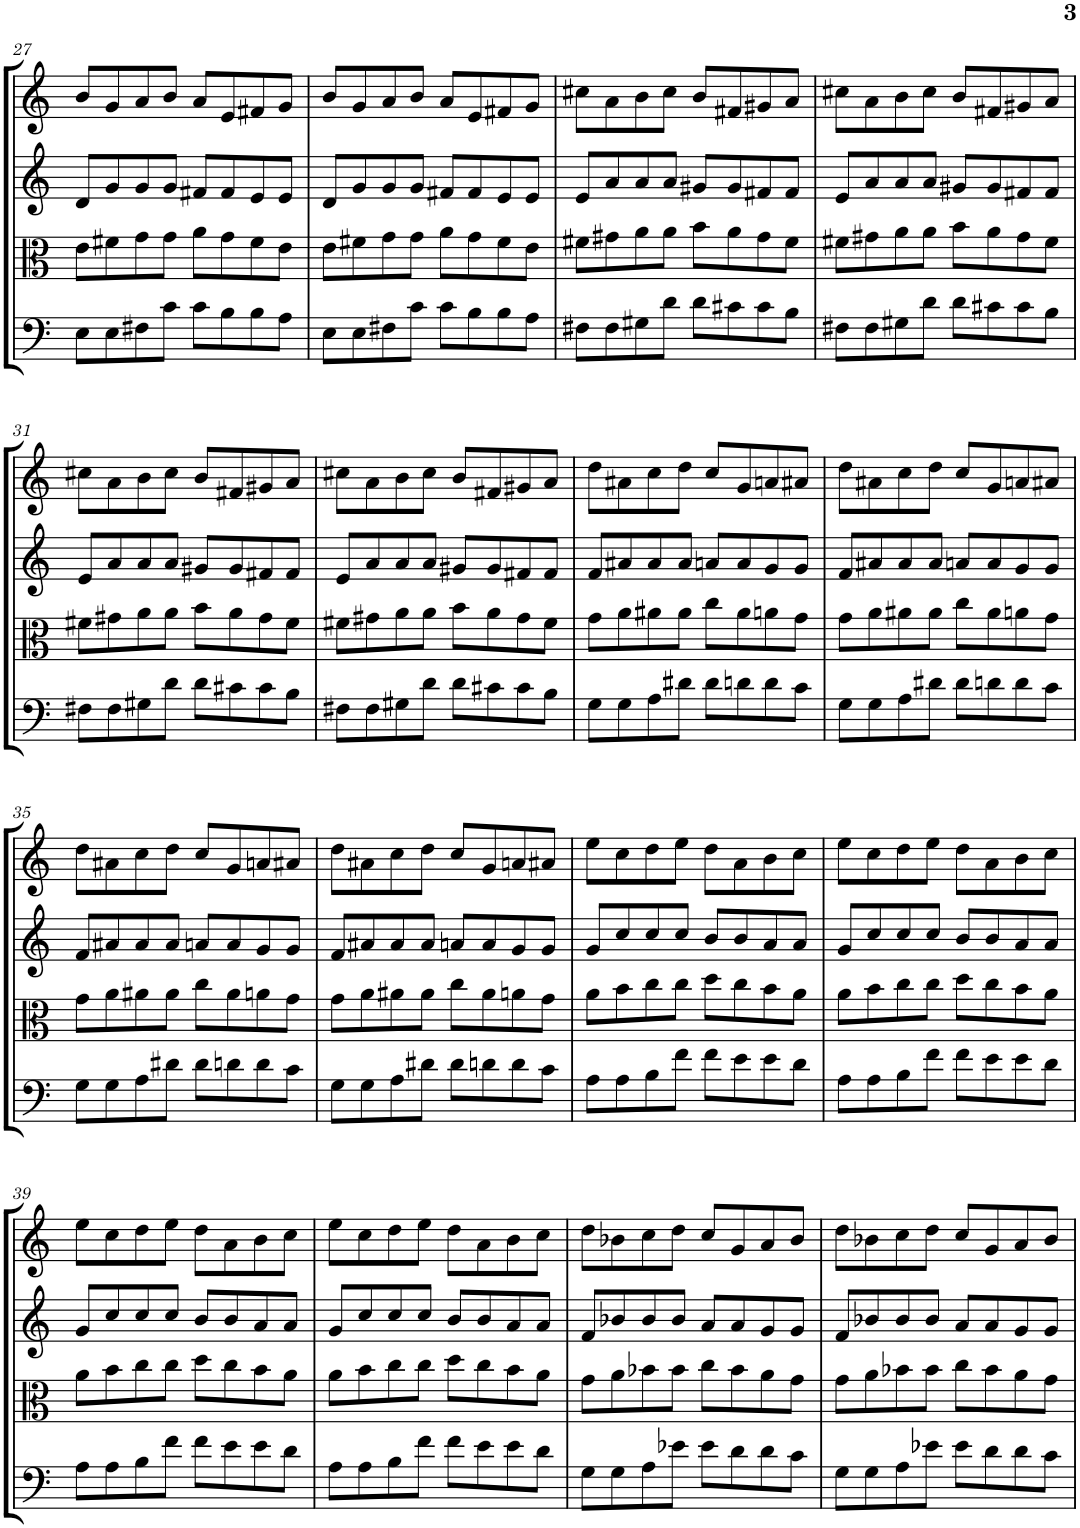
**kern	**kern	**kern	**kern
*part4	*part3	*part2	*part1
*staff4	*staff3	*staff2	*staff1
*I"Violoncello	*I"Viola	*I"Violin II	*I"Violin I
*I'Vc	*I'Vla	*I'Vln	*I'Vln
!!LO:PB:g=z
*clefF4	*clefC3	*clefG2	*clefG2
*k[]	*k[]	*k[]	*k[]
*M4/4	*M4/4	*M4/4	*M4/4
=27	=27	=27	=27
8E\L	8e\L	8d/L	8b/L
8E\	8f#X\	8g/	8g/
8F#X\	8g\	8g/	8a/
8c\J	8g\J	8g/J	8b/J
8c\L	8a\L	8f#X/L	8a/L
8B\	8g\	8f#/	8e/
8B\	8f#\	8e/	8f#X/
8A\J	8e\J	8e/J	8g/J
=28	=28	=28	=28
8E\L	8e\L	8d/L	8b/L
8E\	8f#X\	8g/	8g/
8F#X\	8g\	8g/	8a/
8c\J	8g\J	8g/J	8b/J
8c\L	8a\L	8f#X/L	8a/L
8B\	8g\	8f#/	8e/
8B\	8f#\	8e/	8f#X/
8A\J	8e\J	8e/J	8g/J
=29	=29	=29	=29
8F#X\L	8f#X\L	8e/L	8cc#X\L
8F#\	8g#X\	8a/	8a\
8G#X\	8a\	8a/	8b\
8d\J	8a\J	8a/J	8cc#\J
8d\L	8b\L	8g#X/L	8b/L
8c#X\	8a\	8g#/	8f#X/
8c#\	8g#\	8f#X/	8g#X/
8B\J	8f#\J	8f#/J	8a/J
=30	=30	=30	=30
8F#X\L	8f#X\L	8e/L	8cc#X\L
8F#\	8g#X\	8a/	8a\
8G#X\	8a\	8a/	8b\
8d\J	8a\J	8a/J	8cc#\J
8d\L	8b\L	8g#X/L	8b/L
8c#X\	8a\	8g#/	8f#X/
8c#\	8g#\	8f#X/	8g#X/
8B\J	8f#\J	8f#/J	8a/J
!!LO:LB:g=z
=31	=31	=31	=31
8F#X\L	8f#X\L	8e/L	8cc#X\L
8F#\	8g#X\	8a/	8a\
8G#X\	8a\	8a/	8b\
8d\J	8a\J	8a/J	8cc#\J
8d\L	8b\L	8g#X/L	8b/L
8c#X\	8a\	8g#/	8f#X/
8c#\	8g#\	8f#X/	8g#X/
8B\J	8f#\J	8f#/J	8a/J
=32	=32	=32	=32
8F#X\L	8f#X\L	8e/L	8cc#X\L
8F#\	8g#X\	8a/	8a\
8G#X\	8a\	8a/	8b\
8d\J	8a\J	8a/J	8cc#\J
8d\L	8b\L	8g#X/L	8b/L
8c#X\	8a\	8g#/	8f#X/
8c#\	8g#\	8f#X/	8g#X/
8B\J	8f#\J	8f#/J	8a/J
=33	=33	=33	=33
8G\L	8g\L	8f/L	8dd\L
8G\	8a\	8a#X/	8a#X\
8A\	8a#X\	8a#/	8cc\
8d#X\J	8a#\J	8a#/J	8dd\J
8d#\L	8cc\L	8an/L	8cc/L
8dn\	8a#\	8a/	8g/
8d\	8an\	8g/	8an/
8c\J	8g\J	8g/J	8a#X/J
=34	=34	=34	=34
8G\L	8g\L	8f/L	8dd\L
8G\	8a\	8a#X/	8a#X\
8A\	8a#X\	8a#/	8cc\
8d#X\J	8a#\J	8a#/J	8dd\J
8d#\L	8cc\L	8an/L	8cc/L
8dn\	8a#\	8a/	8g/
8d\	8an\	8g/	8an/
8c\J	8g\J	8g/J	8a#X/J
!!LO:LB:g=z
=35	=35	=35	=35
8G\L	8g\L	8f/L	8dd\L
8G\	8a\	8a#X/	8a#X\
8A\	8a#X\	8a#/	8cc\
8d#X\J	8a#\J	8a#/J	8dd\J
8d#\L	8cc\L	8an/L	8cc/L
8dn\	8a#\	8a/	8g/
8d\	8an\	8g/	8an/
8c\J	8g\J	8g/J	8a#X/J
=36	=36	=36	=36
8G\L	8g\L	8f/L	8dd\L
8G\	8a\	8a#X/	8a#X\
8A\	8a#X\	8a#/	8cc\
8d#X\J	8a#\J	8a#/J	8dd\J
8d#\L	8cc\L	8an/L	8cc/L
8dn\	8a#\	8a/	8g/
8d\	8an\	8g/	8an/
8c\J	8g\J	8g/J	8a#X/J
=37	=37	=37	=37
8A\L	8a\L	8g/L	8ee\L
8A\	8b\	8cc/	8cc\
8B\	8cc\	8cc/	8dd\
8f\J	8cc\J	8cc/J	8ee\J
8f\L	8dd\L	8b/L	8dd\L
8e\	8cc\	8b/	8a\
8e\	8b\	8a/	8b\
8d\J	8a\J	8a/J	8cc\J
=38	=38	=38	=38
8A\L	8a\L	8g/L	8ee\L
8A\	8b\	8cc/	8cc\
8B\	8cc\	8cc/	8dd\
8f\J	8cc\J	8cc/J	8ee\J
8f\L	8dd\L	8b/L	8dd\L
8e\	8cc\	8b/	8a\
8e\	8b\	8a/	8b\
8d\J	8a\J	8a/J	8cc\J
!!LO:LB:g=z
=39	=39	=39	=39
8A\L	8a\L	8g/L	8ee\L
8A\	8b\	8cc/	8cc\
8B\	8cc\	8cc/	8dd\
8f\J	8cc\J	8cc/J	8ee\J
8f\L	8dd\L	8b/L	8dd\L
8e\	8cc\	8b/	8a\
8e\	8b\	8a/	8b\
8d\J	8a\J	8a/J	8cc\J
=40	=40	=40	=40
8A\L	8a\L	8g/L	8ee\L
8A\	8b\	8cc/	8cc\
8B\	8cc\	8cc/	8dd\
8f\J	8cc\J	8cc/J	8ee\J
8f\L	8dd\L	8b/L	8dd\L
8e\	8cc\	8b/	8a\
8e\	8b\	8a/	8b\
8d\J	8a\J	8a/J	8cc\J
=41	=41	=41	=41
8G\L	8g\L	8f/L	8dd\L
8G\	8a\	8b-X/	8b-X\
8A\	8b-X\	8b-/	8cc\
8e-X\J	8b-\J	8b-/J	8dd\J
8e-\L	8cc\L	8a/L	8cc/L
8d\	8b-\	8a/	8g/
8d\	8a\	8g/	8a/
8c\J	8g\J	8g/J	8b-/J
=42	=42	=42	=42
8G\L	8g\L	8f/L	8dd\L
8G\	8a\	8b-X/	8b-X\
8A\	8b-X\	8b-/	8cc\
8e-X\J	8b-\J	8b-/J	8dd\J
8e-\L	8cc\L	8a/L	8cc/L
8d\	8b-\	8a/	8g/
8d\	8a\	8g/	8a/
8c\J	8g\J	8g/J	8b-/J
=	=	=	=
*-	*-	*-	*-
